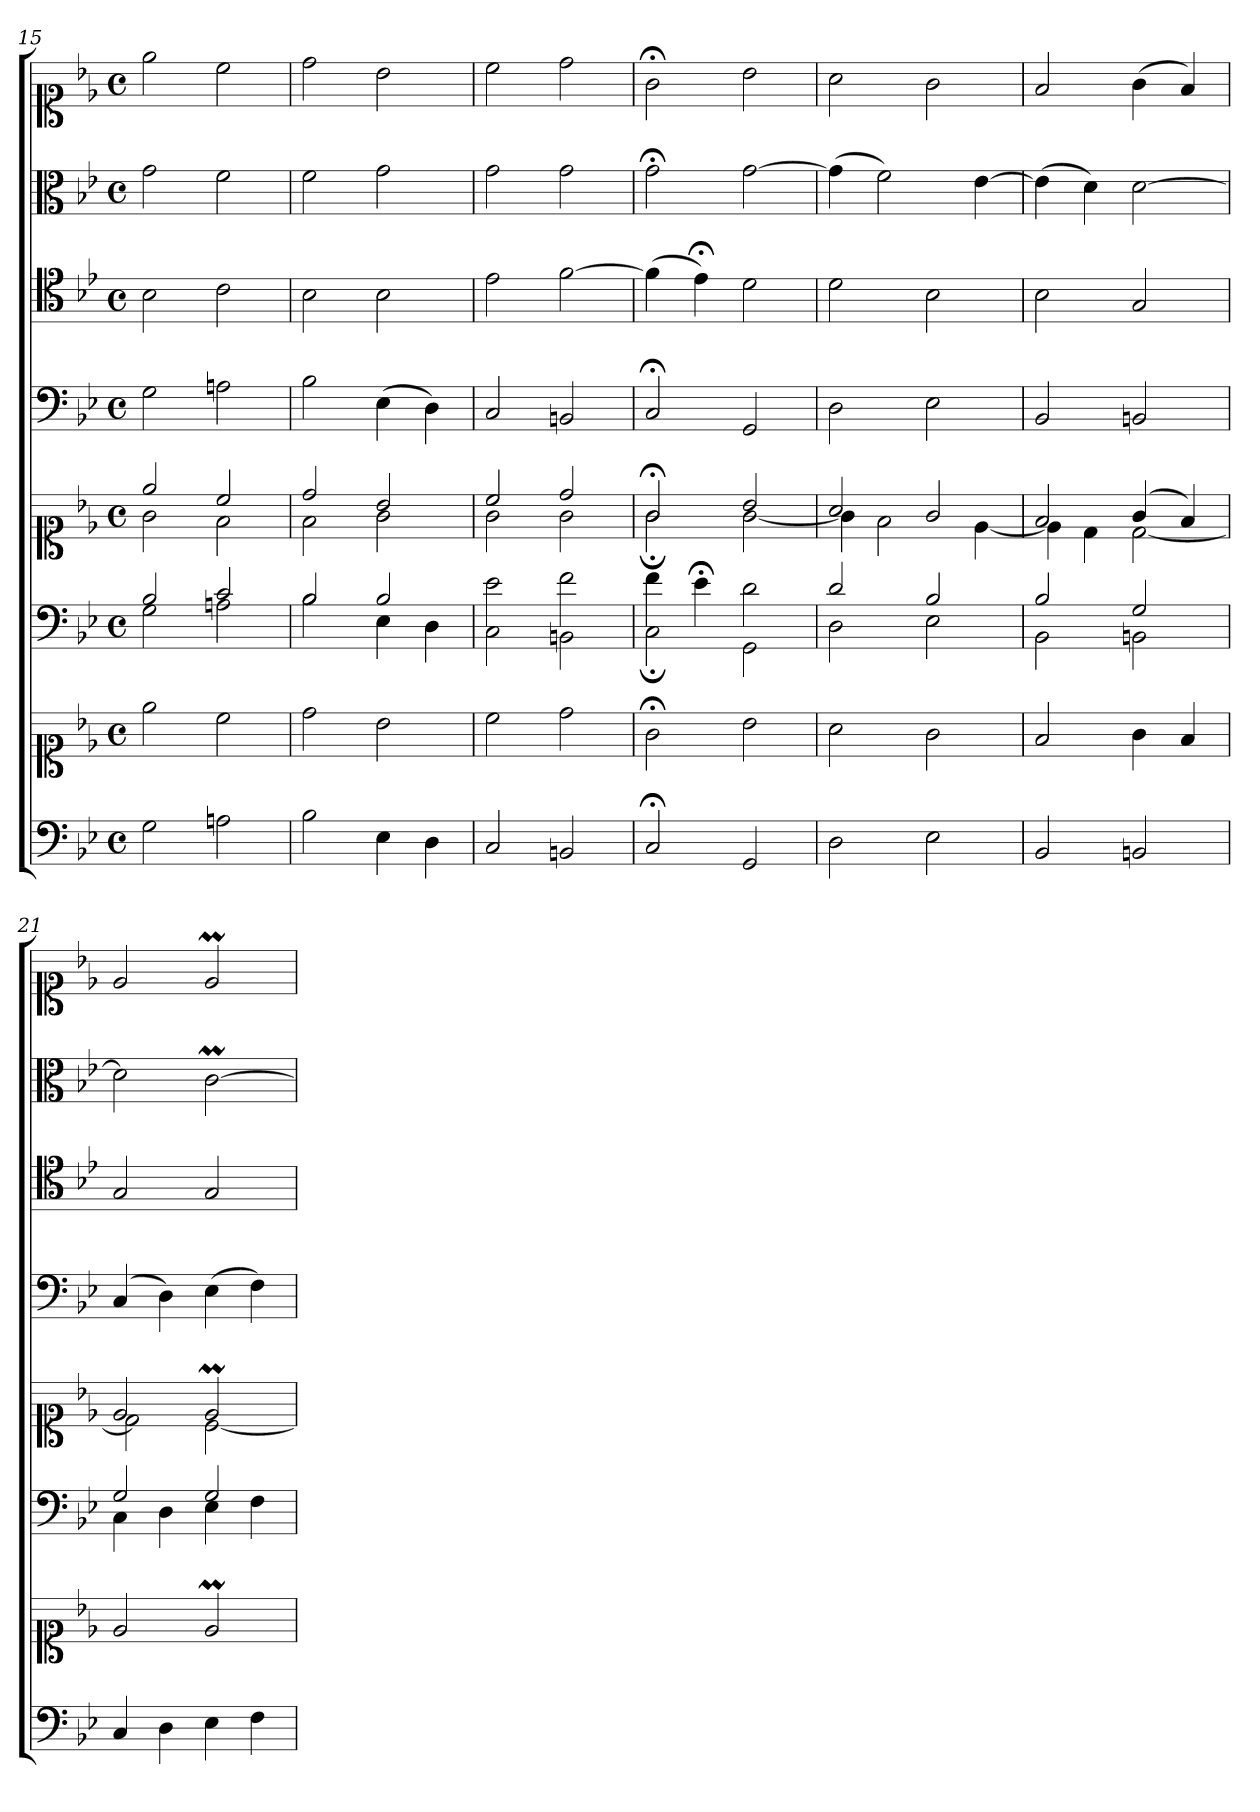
**kern	**kern	**kern	**kern	**kern	**kern	**kern	**kern
*part6	*part6	*part5	*part5	*part4	*part3	*part2	*part1
*staff8	*staff7	*staff6	*staff5	*staff4	*staff3	*staff2	*staff1
*clefF4	*clefC1	*clefF4	*clefC1	*clefF4	*clefC4	*clefC3	*clefC1
*k[b-e-]	*k[b-e-]	*k[b-e-]	*k[b-e-]	*k[b-e-]	*k[b-e-]	*k[b-e-]	*k[b-e-]
*M4/4	*M4/4	*M4/4	*M4/4	*M4/4	*M4/4	*M4/4	*M4/4
*met(c)	*met(c)	*met(c)	*met(c)	*met(c)	*met(c)	*met(c)	*met(c)
=15	=15	=15	=15	=15	=15	=15	=15
*	*	*^	*^	*	*	*	*
2G	2ee-	2B-	2G	2ee-	2g	2G	2B-	2g	2ee-
2An	2cc	2c	2An	2cc	2f	2An	2c	2f	2cc
=16	=16	=16	=16	=16	=16	=16	=16	=16	=16
2B-	2dd	2B-	2B-	2dd	2f	2B-	2B-	2f	2dd
4E-	2b-	2B-	4E-	2b-	2g	(4E-	2B-	2g	2b-
4D	.	.	4D	.	.	4D)	.	.	.
=17	=17	=17	=17	=17	=17	=17	=17	=17	=17
2C	2cc	2e-\	2C	2cc	2g	2C	2e-	2g	2cc
2BBn	2dd	2f\	2BBn	2dd	2g	2BBn	[2f	2g	2dd
=18	=18	=18	=18	=18	=18	=18	=18	=18	=18
2C;	2g;<	4f\	2C;<	2g;<	2g;<	2C;<	(4f]	2g;<	2g;<
.	.	4e-;<\	.	.	.	.	4e-;<)	.	.
2GG	2b-	2d\	2GG	2b-	[2g	2GG	2d	[2g	2b-
=19	=19	=19	=19	=19	=19	=19	=19	=19	=19
2D	2a	2d	2D	2a	4g]	2D	2d	(4g]	2a
.	.	.	.	.	2f	.	.	2f)	.
2E-	2g	2B-	2E-	2g	.	2E-	2B-	.	2g
.	.	.	.	.	[4e-	.	.	[4e-	.
=20	=20	=20	=20	=20	=20	=20	=20	=20	=20
2BB-	2f	2B-	2BB-	2f	4e-]	2BB-	2B-	(4e-]	2f
.	.	.	.	.	4d	.	.	4d)	.
2BBn	4g	2G	2BBn	(4g	[2d	2BBn	2G	[2d	(4g
.	4f	.	.	4f)	.	.	.	.	4f)
=21	=21	=21	=21	=21	=21	=21	=21	=21	=21
4C	2e-	2G	4C	2e-	2d]	(4C	2G	2d]	2e-
4D	.	.	4D	.	.	4D)	.	.	.
4E-	2e-M	2G	4E-	2e-M	[2c	(4E-	2G	[2cM	2e-M
4F	.	.	4F	.	.	4F)	.	.	.
*	*	*v	*v	*	*	*	*	*	*
*	*	*	*v	*v	*	*	*	*
=	=	=	=	=	=	=	=
*-	*-	*-	*-	*-	*-	*-	*-
